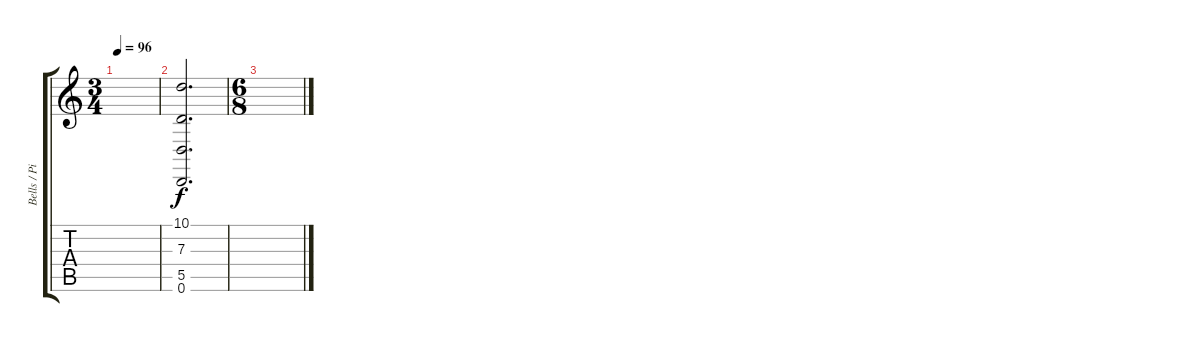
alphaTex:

\track ("Bells / Piano" "Bells / Pi") {instrument tubularbells}
\staff {score tabs}
\tuning (E4 B3 G3 D3 A2 D2) {hide}
\ts (3 4)
\tempo 96
\clef g2
\ks c
|
(10.1 7.3 5.5 0.6).2{d} |
\ts (6 8)
